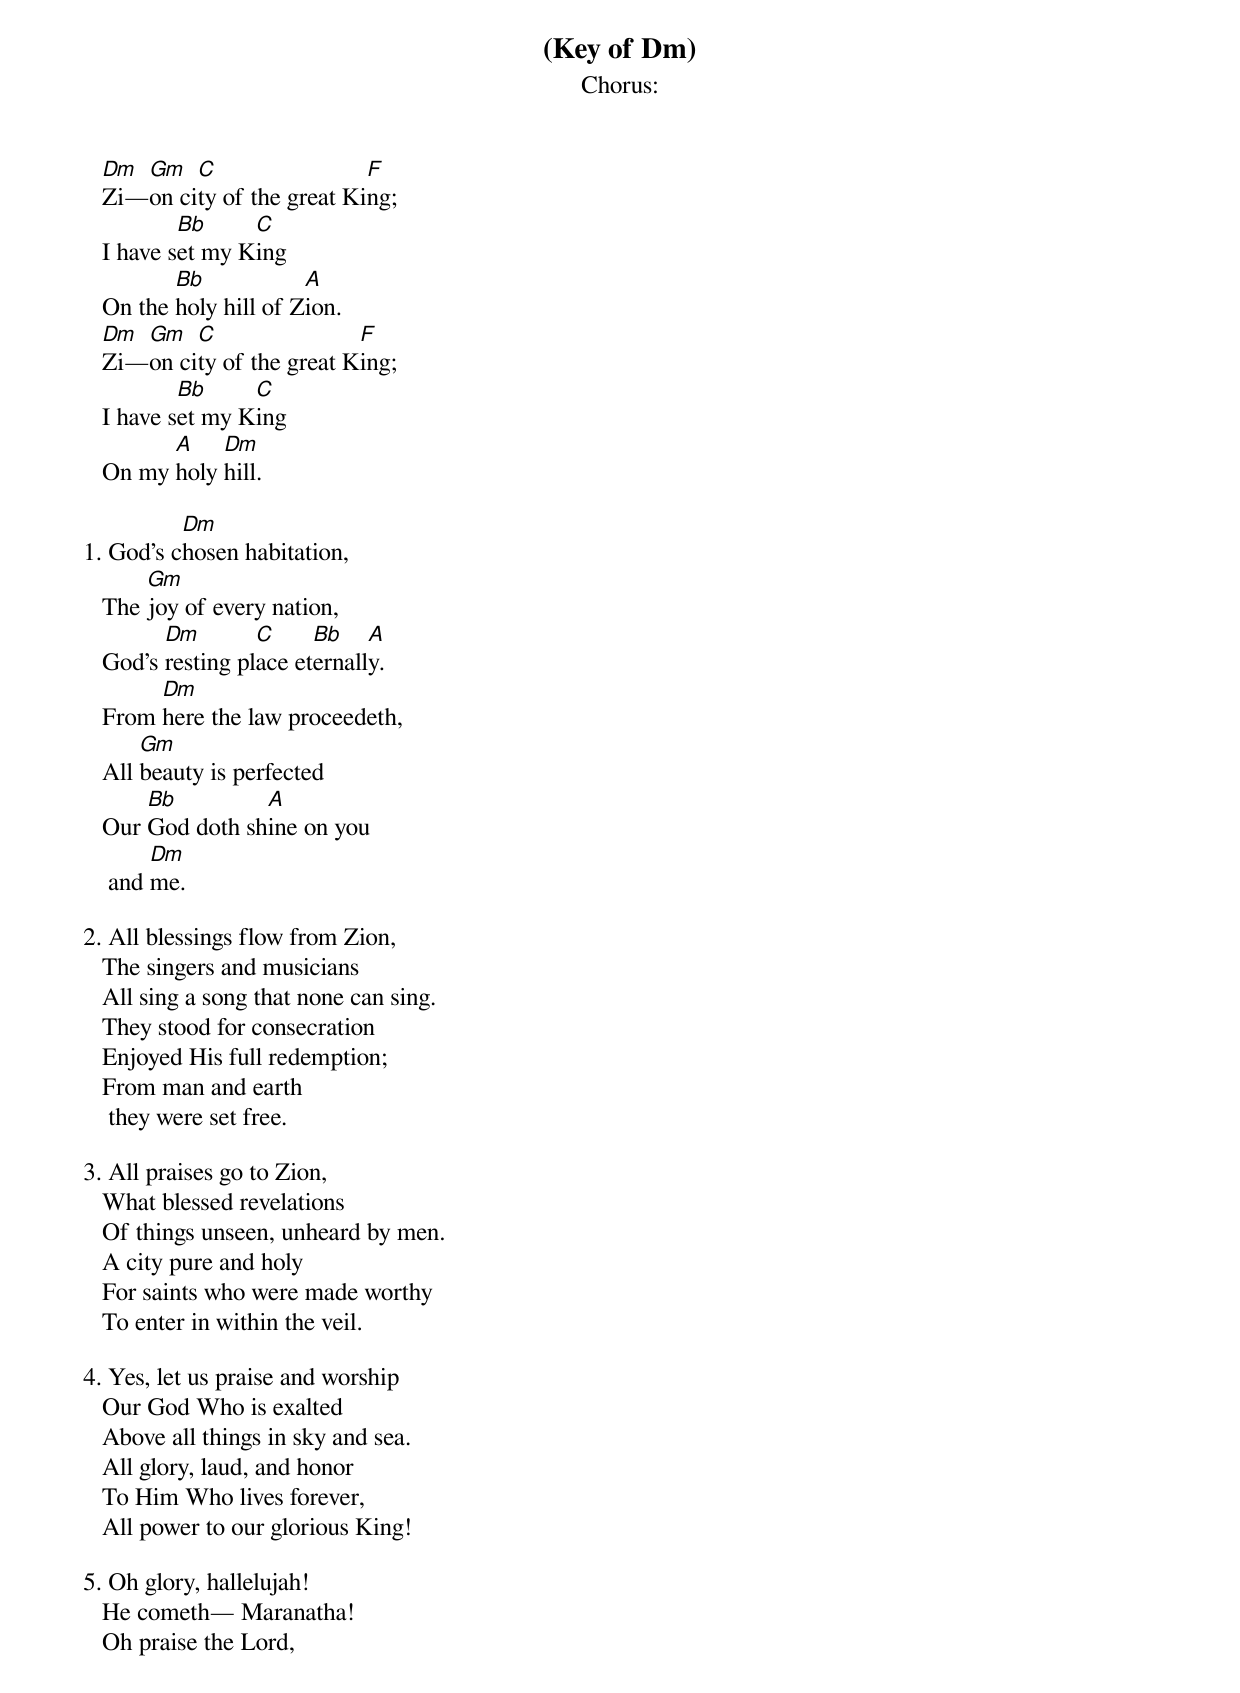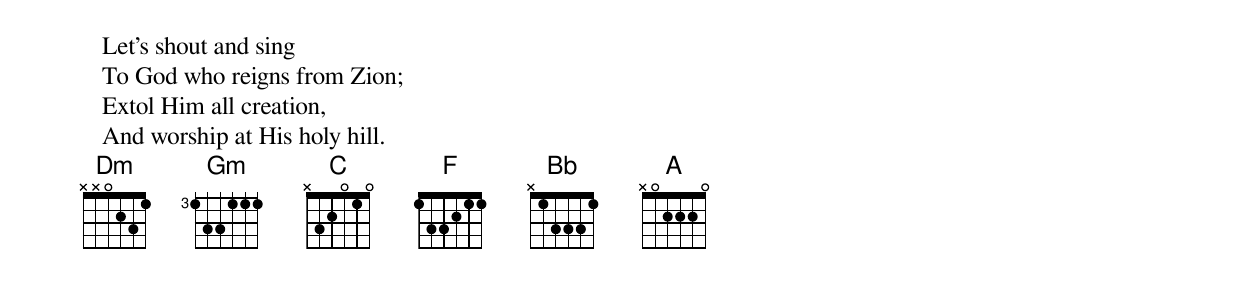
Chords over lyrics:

(Key of Dm)
Chorus:
   Dm Gm   C                 F
   Zi—on city of the great King;
           Bb     C
   I have set my King
          Bb            A
   On the holy hill of Zion.
   Dm Gm   C                F
   Zi—on city of the great King;
           Bb     C
   I have set my King
         A    Dm
   On my holy hill.

          Dm
1. God's chosen habitation,
       Gm
   The joy of every nation,
         Dm        C     Bb    A
   God's resting place eternally.
        Dm
   From here the law proceedeth,
       Gm
   All beauty is perfected
       Bb         A
   Our God doth shine on you
        Dm
    and me.

2. All blessings flow from Zion,
   The singers and musicians
   All sing a song that none can sing.
   They stood for consecration
   Enjoyed His full redemption;
   From man and earth
    they were set free.

3. All praises go to Zion,
   What blessed revelations
   Of things unseen, unheard by men.
   A city pure and holy
   For saints who were made worthy
   To enter in within the veil.

4. Yes, let us praise and worship
   Our God Who is exalted
   Above all things in sky and sea.
   All glory, laud, and honor
   To Him Who lives forever,
   All power to our glorious King!

5. Oh glory, hallelujah!
   He cometh— Maranatha!
   Oh praise the Lord,
   Let's shout and sing
   To God who reigns from Zion;
   Extol Him all creation,
   And worship at His holy hill.
